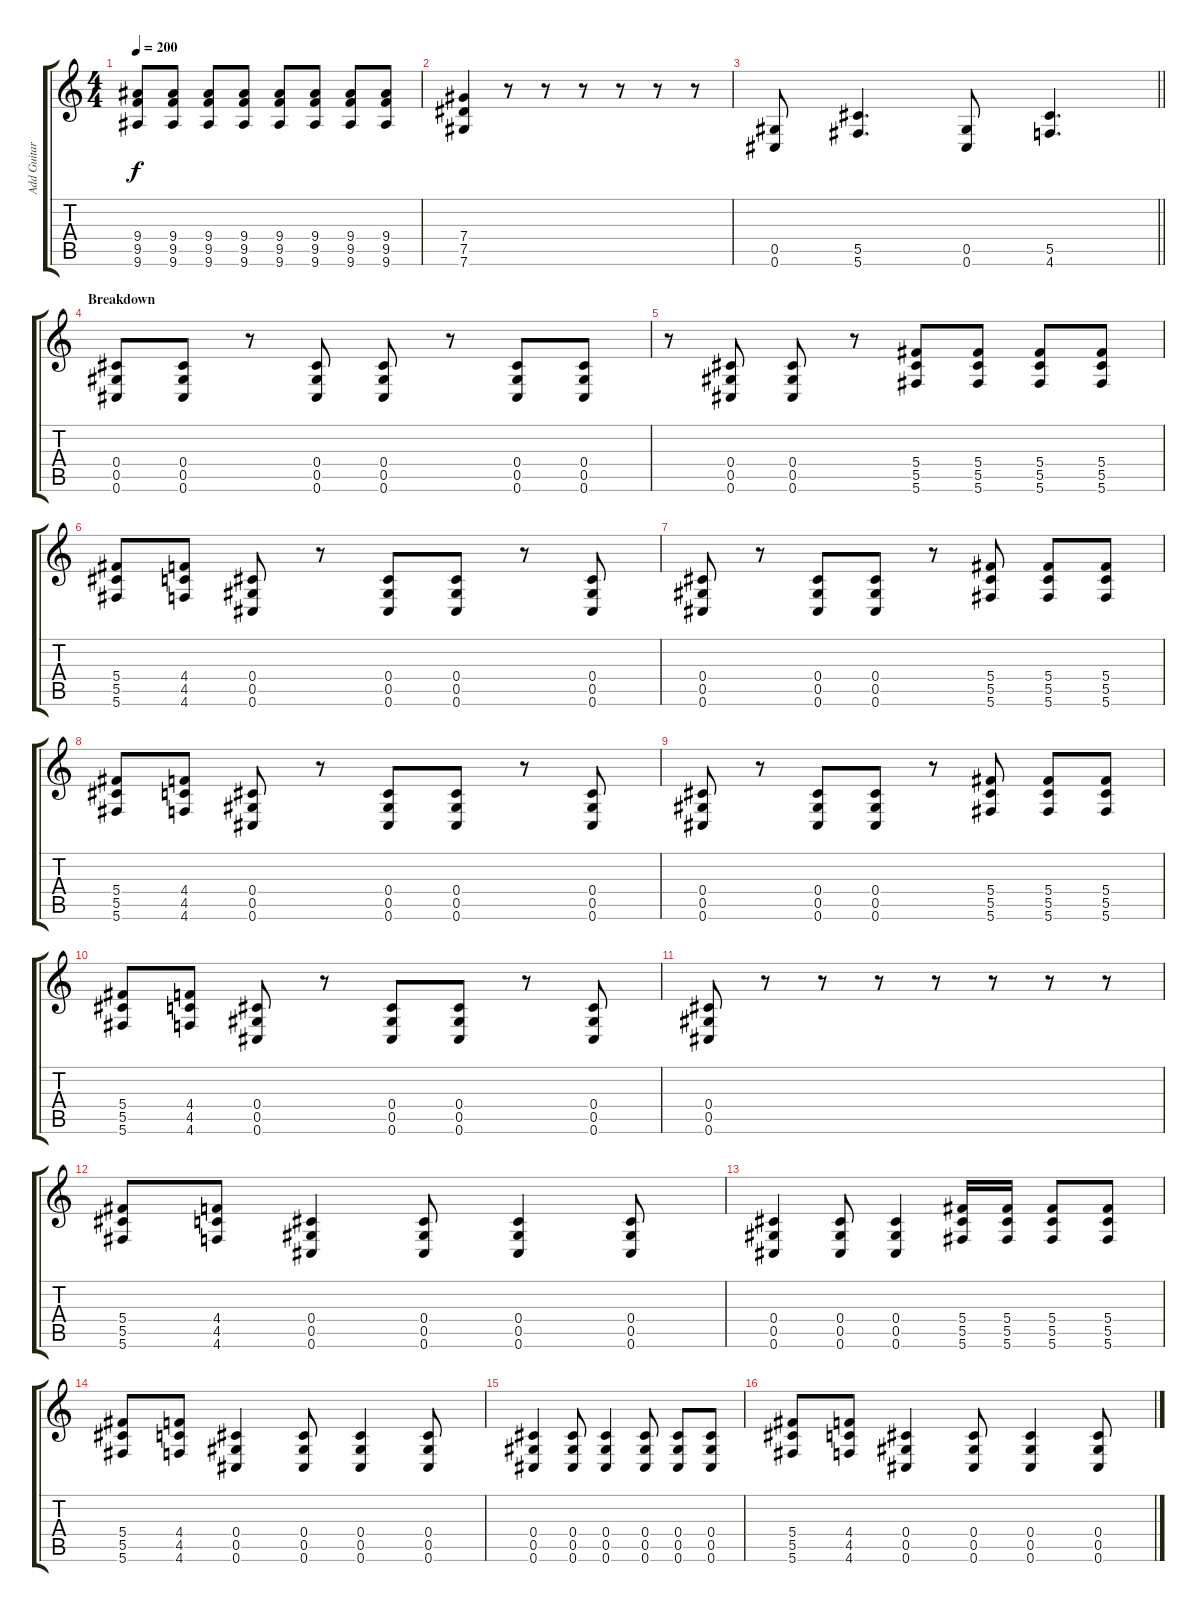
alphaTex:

\track ("Add Guitar" "Add Guitar") {instrument distortionguitar}
\staff {score tabs}
\tuning (Eb4 Bb3 Gb3 Db3 Ab2 Db2) {hide}
\ts (4 4)
\tempo 200
\clef g2
\ks c
(9.4 9.5 9.6).8{dy f} (9.4 9.5 9.6).8 (9.4 9.5 9.6).8 (9.4 9.5 9.6).8 (9.4 9.5 9.6).8 (9.4 9.5 9.6).8 (9.4 9.5 9.6).8 (9.4 9.5 9.6).8 |
(7.4 7.5 7.6).4 r.8 r.8 r.8 r.8 r.8 r.8 |
\barLineRight lightlight
(0.5 0.6).8 (5.5 5.6).4{d} (0.5 0.6).8 (5.5 4.6).4{d} |
\section ("" "Breakdown")
(0.4 0.5 0.6).8 (0.4 0.5 0.6).8 r.8 (0.4 0.5 0.6).8 (0.4 0.5 0.6).8 r.8 (0.4 0.5 0.6).8 (0.4 0.5 0.6).8 |
r.8 (0.4 0.5 0.6).8 (0.4 0.5 0.6).8 r.8 (5.4 5.5 5.6).8 (5.4 5.5 5.6).8 (5.4 5.5 5.6).8 (5.4 5.5 5.6).8 |
(5.4 5.5 5.6).8 (4.4 4.5 4.6).8 (0.4 0.5 0.6).8 r.8 (0.4 0.5 0.6).8 (0.4 0.5 0.6).8 r.8 (0.4 0.5 0.6).8 |
(0.4 0.5 0.6).8 r.8 (0.4 0.5 0.6).8 (0.4 0.5 0.6).8 r.8 (5.4 5.5 5.6).8 (5.4 5.5 5.6).8 (5.4 5.5 5.6).8 |
(5.4 5.5 5.6).8 (4.4 4.5 4.6).8 (0.4 0.5 0.6).8 r.8 (0.4 0.5 0.6).8 (0.4 0.5 0.6).8 r.8 (0.4 0.5 0.6).8 |
(0.4 0.5 0.6).8 r.8 (0.4 0.5 0.6).8 (0.4 0.5 0.6).8 r.8 (5.4 5.5 5.6).8 (5.4 5.5 5.6).8 (5.4 5.5 5.6).8 |
(5.4 5.5 5.6).8 (4.4 4.5 4.6).8 (0.4 0.5 0.6).8 r.8 (0.4 0.5 0.6).8 (0.4 0.5 0.6).8 r.8 (0.4 0.5 0.6).8 |
(0.4 0.5 0.6).8 r.8 r.8 r.8 r.8 r.8 r.8 r.8 |
(5.4 5.5 5.6).8 (4.4 4.5 4.6).8 (0.4 0.5 0.6).4 (0.4 0.5 0.6).8 (0.4 0.5 0.6).4 (0.4 0.5 0.6).8 |
(0.4 0.5 0.6).4 (0.4 0.5 0.6).8 (0.4 0.5 0.6).4 (5.4 5.5 5.6).16 (5.4 5.5 5.6).16 (5.4 5.5 5.6).8 (5.4 5.5 5.6).8 |
(5.4 5.5 5.6).8 (4.4 4.5 4.6).8 (0.4 0.5 0.6).4 (0.4 0.5 0.6).8 (0.4 0.5 0.6).4 (0.4 0.5 0.6).8 |
(0.4 0.5 0.6).4 (0.4 0.5 0.6).8 (0.4 0.5 0.6).4 (0.4 0.5 0.6).8 (0.4 0.5 0.6).8 (0.4 0.5 0.6).8 |
(5.4 5.5 5.6).8 (4.4 4.5 4.6).8 (0.4 0.5 0.6).4 (0.4 0.5 0.6).8 (0.4 0.5 0.6).4 (0.4 0.5 0.6).8
